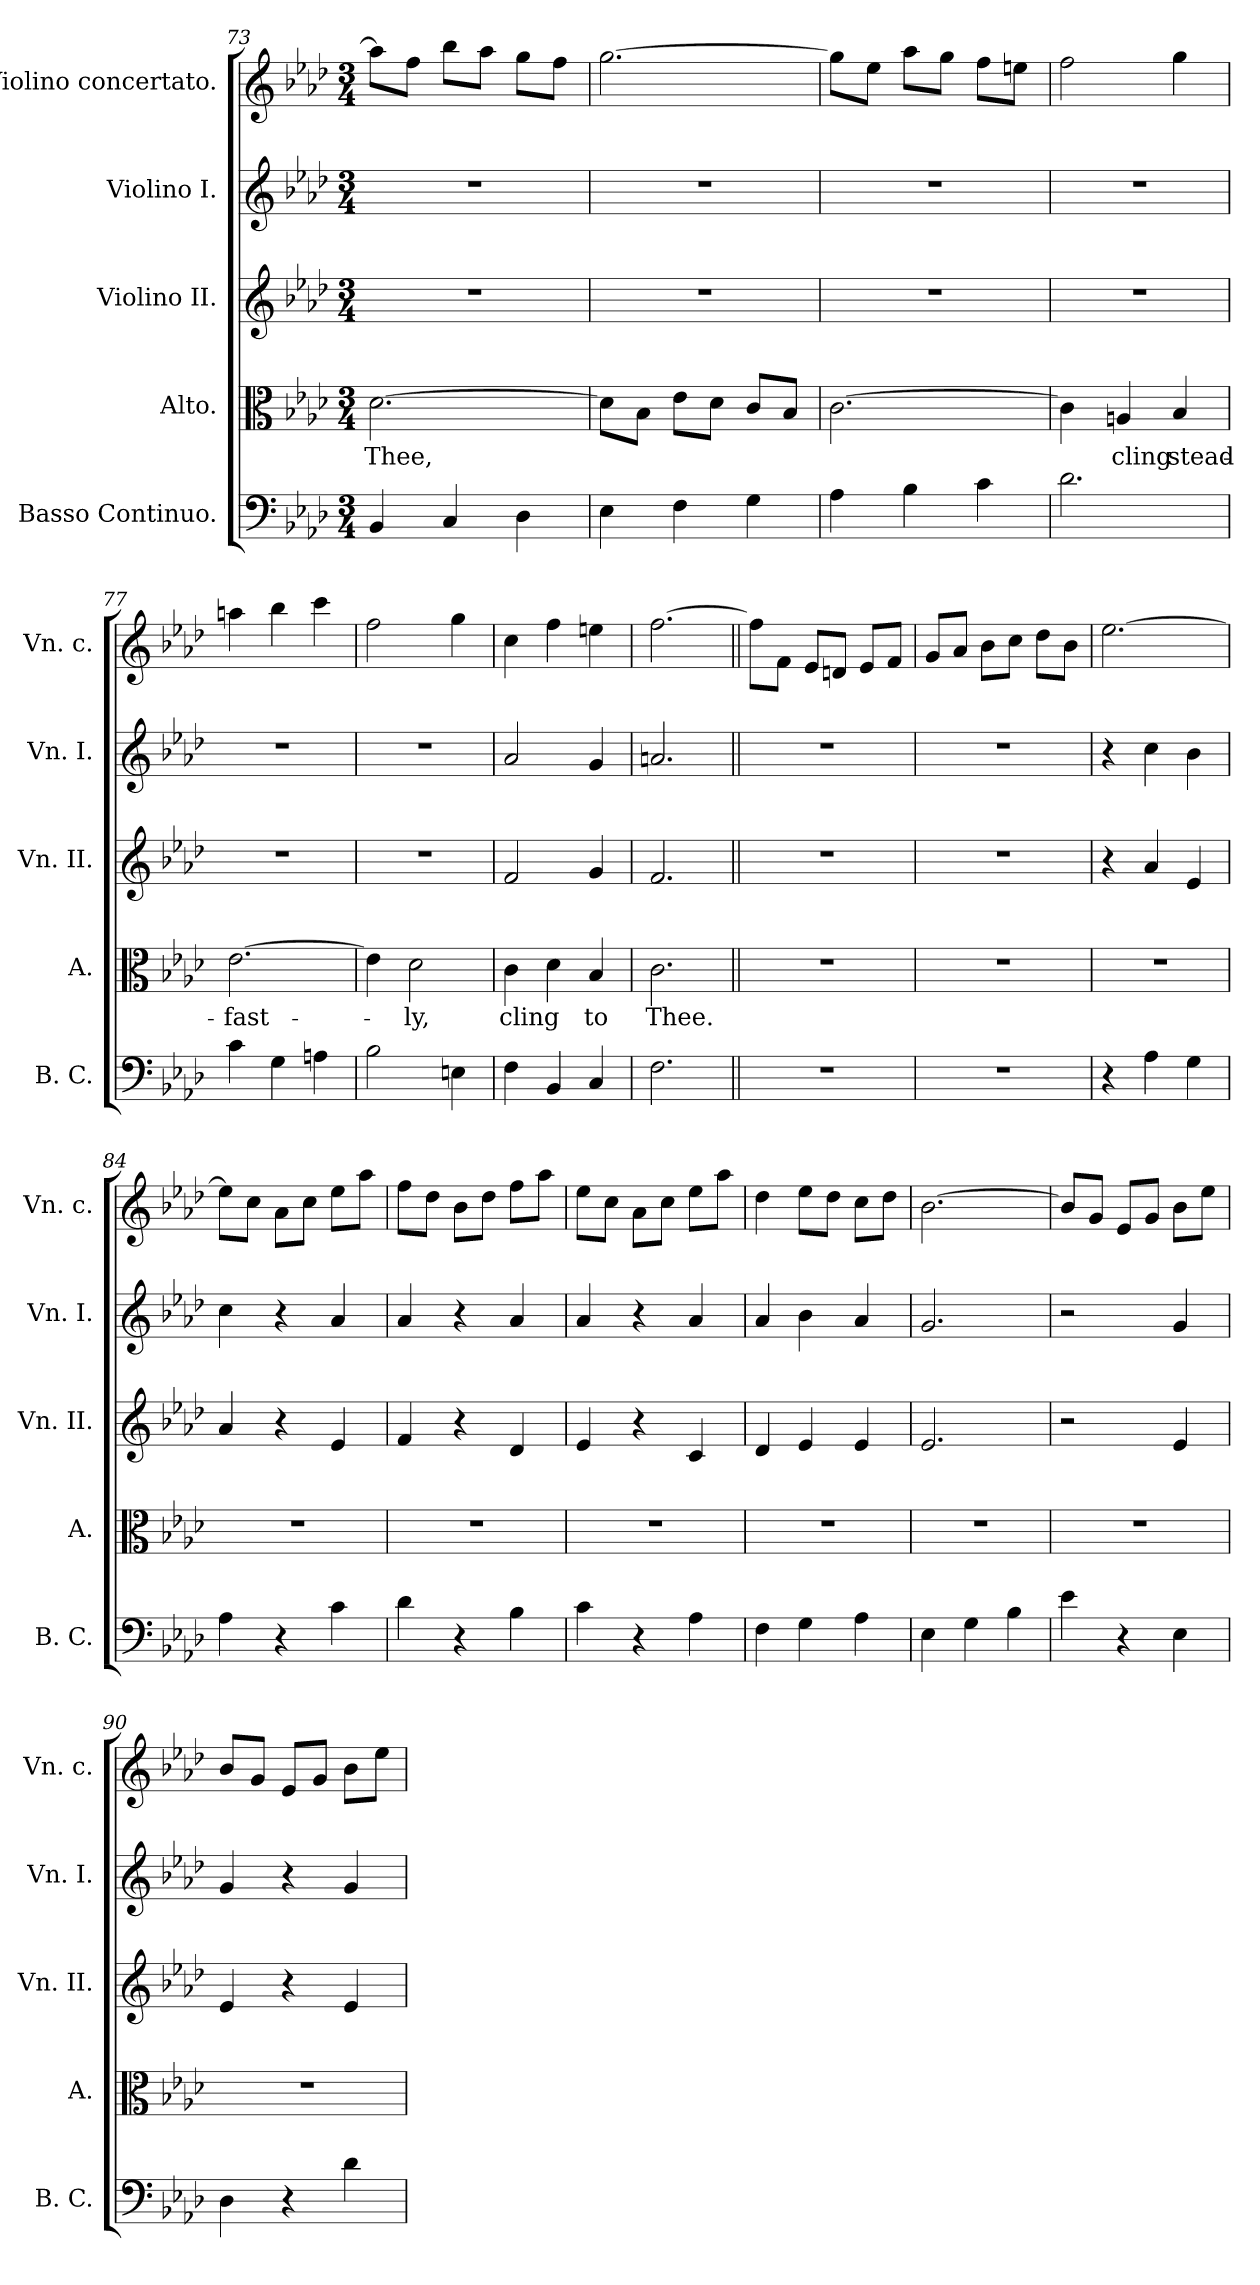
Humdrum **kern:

**kern	**kern	**text	**kern	**kern	**kern
*part5	*part4	*part4	*part3	*part2	*part1
*staff5	*staff4	*staff4	*staff3	*staff2	*staff1
*I"Basso Continuo.	*I"Alto.	*	*I"Violino II.	*I"Violino I.	*I"Violino concertato.
*I'B. C.	*I'A.	*	*I'Vn. II.	*I'Vn. I.	*I'Vn. c.
*clefF4	*clefC3	*	*clefG2	*clefG2	*clefG2
*k[b-e-a-d-]	*k[b-e-a-d-]	*	*k[b-e-a-d-]	*k[b-e-a-d-]	*k[b-e-a-d-]
*M3/4	*M3/4	*	*M3/4	*M3/4	*M3/4
=73	=73	=73	=73	=73	=73
!	!	!LO:LY:b	!	!	!
4BB-/	[2.d-\	Thee,	2.r	2.r	8aa-\L]
.	.	.	.	.	8ff\J
4C/	.	.	.	.	8bb-\L
.	.	.	.	.	8aa-\J
4D-\	.	.	.	.	8gg\L
.	.	.	.	.	8ff\J
=74	=74	=74	=74	=74	=74
4E-\	8d-\L]	.	2.r	2.r	[2.gg\
.	8B-\J	.	.	.	.
4F\	8e-\L	.	.	.	.
.	8d-\J	.	.	.	.
4G\	8c/L	.	.	.	.
.	8B-/J	.	.	.	.
=75	=75	=75	=75	=75	=75
4A-\	[2.c\	.	2.r	2.r	8gg\L]
.	.	.	.	.	8ee-\J
4B-\	.	.	.	.	8aa-\L
.	.	.	.	.	8gg\J
4c\	.	.	.	.	8ff\L
.	.	.	.	.	8een\J
=76	=76	=76	=76	=76	=76
2.d-\	4c\]	.	2.r	2.r	2ff\
!	!	!LO:LY:b	!	!	!
.	4An/	cling	.	.	.
!	!	!LO:LY:b	!	!	!
.	4B-/	stead-	.	.	4gg\
=77	=77	=77	=77	=77	=77
!	!	!LO:LY:b	!	!	!
4c\	[2.e-\	-fast-	2.r	2.r	4aan\
4G\	.	.	.	.	4bb-\
4An\	.	.	.	.	4ccc\
=78	=78	=78	=78	=78	=78
2B-\	4e-\]	.	2.r	2.r	2ff\
!	!	!LO:LY:b	!	!	!
.	2d-\	-ly,	.	.	.
4En\	.	.	.	.	4gg\
=79	=79	=79	=79	=79	=79
!	!	!LO:LY:b	!	!	!
4F\	4c\	-cling	2f/	2a-/	4cc\
4BB-/	4d-\	.	.	.	4ff\
!	!	!LO:LY:b	!	!	!
4C/	4B-/	to	4g/	4g/	4een\
=80	=80	=80	=80	=80	=80
!	!	!LO:LY:b	!	!	!
2.F\	2.c\	Thee.	2.f/	2.an/	[2.ff\
=81||	=81||	=81||	=81||	=81||	=81||
2.r	2.r	.	2.r	2.r	8ff\L]
.	.	.	.	.	8f\J
.	.	.	.	.	8e-/L
.	.	.	.	.	8dn/J
.	.	.	.	.	8e-/L
.	.	.	.	.	8f/J
=82	=82	=82	=82	=82	=82
2.r	2.r	.	2.r	2.r	8g/L
.	.	.	.	.	8a-/J
.	.	.	.	.	8b-\L
.	.	.	.	.	8cc\J
.	.	.	.	.	8dd-\L
.	.	.	.	.	8b-\J
=83	=83	=83	=83	=83	=83
4r	2.r	.	4r	4r	[2.ee-\
4A-\	.	.	4a-/	4cc\	.
4G\	.	.	4e-/	4b-\	.
=84	=84	=84	=84	=84	=84
4A-\	2.r	.	4a-/	4cc\	8ee-\L]
.	.	.	.	.	8cc\J
4r	.	.	4r	4r	8a-\L
.	.	.	.	.	8cc\J
4c\	.	.	4e-/	4a-/	8ee-\L
.	.	.	.	.	8aa-\J
=85	=85	=85	=85	=85	=85
4d-\	2.r	.	4f/	4a-/	8ff\L
.	.	.	.	.	8dd-\J
4r	.	.	4r	4r	8b-\L
.	.	.	.	.	8dd-\J
4B-\	.	.	4d-/	4a-/	8ff\L
.	.	.	.	.	8aa-\J
=86	=86	=86	=86	=86	=86
4c\	2.r	.	4e-/	4a-/	8ee-\L
.	.	.	.	.	8cc\J
4r	.	.	4r	4r	8a-\L
.	.	.	.	.	8cc\J
4A-\	.	.	4c/	4a-/	8ee-\L
.	.	.	.	.	8aa-\J
=87	=87	=87	=87	=87	=87
4F\	2.r	.	4d-/	4a-/	4dd-\
4G\	.	.	4e-/	4b-\	8ee-\L
.	.	.	.	.	8dd-\J
4A-\	.	.	4e-/	4a-/	8cc\L
.	.	.	.	.	8dd-\J
=88	=88	=88	=88	=88	=88
4E-\	2.r	.	2.e-/	2.g/	[2.b-\
4G\	.	.	.	.	.
4B-\	.	.	.	.	.
=89	=89	=89	=89	=89	=89
4e-\	2.r	.	2r	2r	8b-/L]
.	.	.	.	.	8g/J
4r	.	.	.	.	8e-/L
.	.	.	.	.	8g/J
4E-\	.	.	4e-/	4g/	8b-\L
.	.	.	.	.	8ee-\J
=90	=90	=90	=90	=90	=90
4D-\	2.r	.	4e-/	4g/	8b-/L
.	.	.	.	.	8g/J
4r	.	.	4r	4r	8e-/L
.	.	.	.	.	8g/J
4d-\	.	.	4e-/	4g/	8b-\L
.	.	.	.	.	8ee-\J
=	=	=	=	=	=
*-	*-	*-	*-	*-	*-
